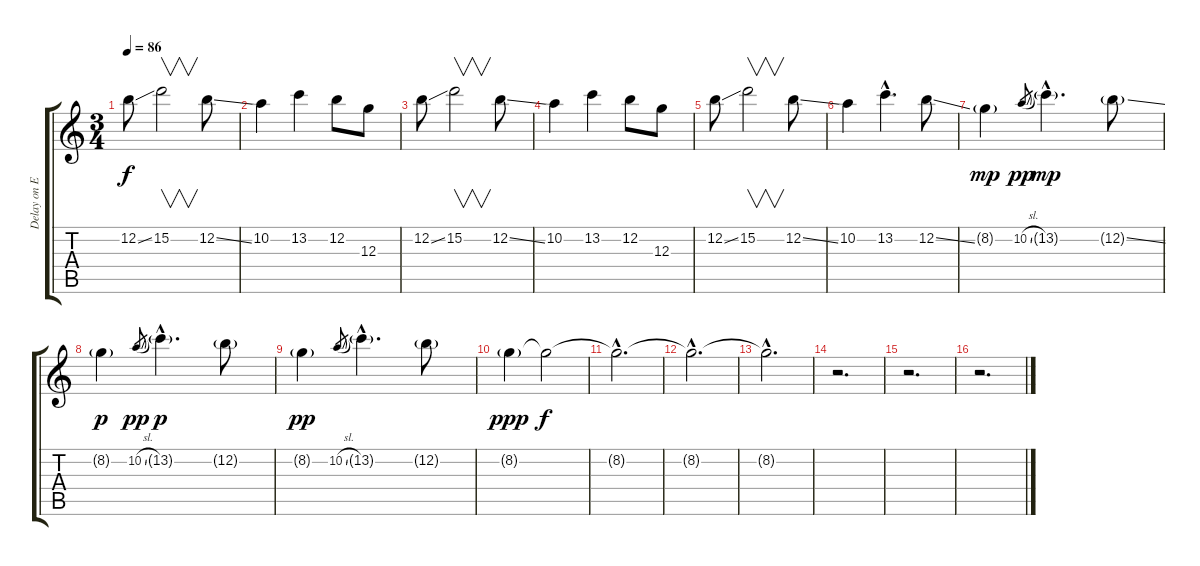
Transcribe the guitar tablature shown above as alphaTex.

\track ("Delay on Elec. Guitar 1" "Delay on E") {instrument distortionguitar}
\staff {score tabs}
\tuning (E4 B3 G3 D3 A2 E2) {hide}
\ts (3 4)
\tempo 86
\clef g2
\ks c
12.2{ss}.8{dy f} 15.2.2{v} 12.2{ss}.8 |
10.2.4 13.2.4 12.2.8 12.3.8 |
12.2{ss}.8 15.2.2{v} 12.2{ss}.8 |
10.2.4 13.2.4 12.2.8 12.3.8 |
12.2{ss}.8 15.2.2{v} 12.2{ss}.8 |
10.2.4 13.2{hac}.4{d} 12.2{ss}.8 |
8.2{g}.4{dy mp} 10.2{sl}.8{gr dy pp} 13.2{g hac}.4{d dy mp} 12.2{ss g}.8 |
8.2{g}.4{dy p} 10.2{sl}.8{gr dy pp} 13.2{g hac}.4{d dy p} 12.2{g}.8 |
8.2{g}.4{dy pp} 10.2{sl}.8{gr} 13.2{g hac}.4{d} 12.2{g}.8 |
8.2{g}.4{dy ppp} 8.2{t}.2{dy f} |
8.2{hac t}.2{d volume 0} |
8.2{hac t}.2{d} |
8.2{hac t}.2{d} |
r.2{d} |
r.2{d} |
r.2{d}
